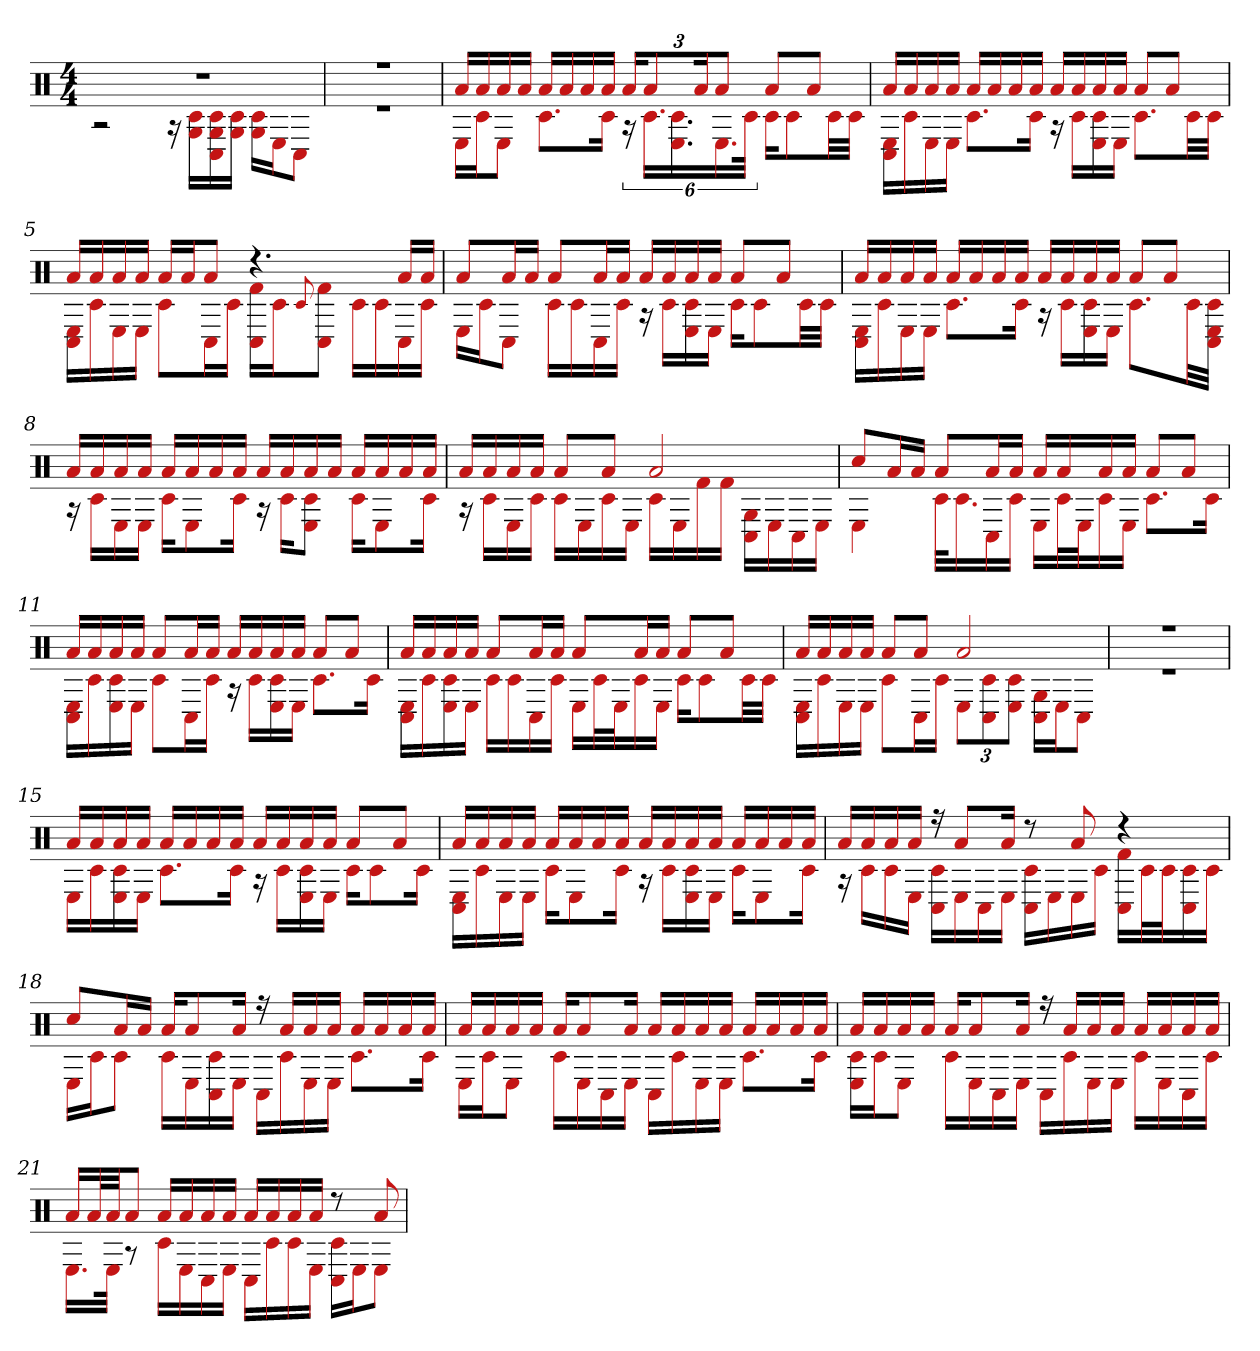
**kern
*part1
*staff1
*clefX
*k[]
*M4/4
=1
*^
1r	2r
.	16r
.	16G 16c#LL
.	16C# 16c# 16G
.	16c# 16GJJ
.	16G 16c#LL
.	16EJ
.	8C#J
=2	=2
1r	1r
=3	=3
16aLL	16ELL
16a	16c#J
16a	8EJ
16aJJ	.
16aLL	8.c#L
16a	.
16a	.
16aJJ	16c#Jk
24aKL	24r
12a	24.c#LL
.	24.E 24.c#
24ak	.
12aJ	24.E
.	48c#JJk
8aL	16c#KL
.	8c#
8aJ	.
.	32c#LL
.	32c#JJJ
=4	=4
16aLL	16C# 16ELL
16a	16c#
16a	16E
16aJJ	16EJJ
16aLL	8.c#L
16a	.
16a	.
16aJJ	16c#Jk
16aLL	16r
16a	16c#LL
16a	16E 16c#
16aJJ	16EJJ
8aL	8.c#L
8aJ	.
.	32c#LL
.	32c#JJJ
=5	=5
16aLL	16C# 16ELL
16a	16c#
16a	16E
16aJJ	16EJJ
16aLL	8c#L
16aJ	.
8aJ	16C#L
.	16c#JJ
4.r	16f# 16C#LL
.	16c#J
.	8qqc#
.	8C# 8f#J
.	16c#LL
.	16c#
16aLL	16C#
16aJJ	16c#JJ
=6	=6
8aL	16ELL
.	16c#J
16aL	8C#J
16aJJ	.
8aL	16c#LL
.	16c#
16aL	16C#
16aJJ	16c#JJ
16aLL	16r
16a	16c#LL
16a	16E 16c#
16aJJ	16EJJ
8aL	16c#KL
.	8c#
8aJ	.
.	32c#LL
.	32c#JJJ
=7	=7
16aLL	16C# 16ELL
16a	16c#
16a	16E
16aJJ	16EJJ
16aLL	8.c#L
16a	.
16a	.
16aJJ	16c#Jk
16aLL	16r
16a	16c#LL
16a	16E 16c#
16aJJ	16EJJ
8aL	8.c#L
8aJ	.
.	32c#LL
.	32c# 32C# 32EJJJ
=8	=8
16aLL	16r
16a	16c#LL
16a	16E
16aJJ	16EJJ
16aLL	16c#KL
16a	8E
16a	.
16aJJ	16c#Jk
16aLL	16r
16a	16c#KL
16a	8E 8c#J
16aJJ	.
16aLL	16c#KL
16a	8E
16a	.
16aJJ	16c#Jk
=9	=9
16aLL	16r
16a	16c#LL
16a	16E
16aJJ	16c#JJ
8aL	16c#LL
.	16E
8aJ	16c#
.	16EJJ
2a	16c#LL
.	16E
.	16f#
.	16f#JJ
.	16C# 16GLL
.	16E
.	16C#
.	16EJJ
=10	=10
8cc#L	4E
16aL	.
16aJJ	.
8aL	32c#KLL
.	16.c#
16aL	16C#
16aJJ	16c#JJ
16aLL	16ELL
16a	32c#L
.	32EJ
16a	16c#
16aJJ	16EJJ
8aL	8.c#L
8aJ	.
.	16c#Jk
=11	=11
16aLL	16C# 16ELL
16a	16c#
16a	16c# 16E
16aJJ	16EJJ
8aL	8c#L
16aL	16C#L
16aJJ	16c#JJ
16aLL	16r
16a	16c#LL
16a	16E 16c#
16aJJ	16EJJ
8aL	8.c#L
8aJ	.
.	16c#Jk
=12	=12
16aLL	16C# 16ELL
16a	16c#
16a	16E 16c#
16aJJ	16EJJ
8aL	16c#LL
.	16c#
16aL	16C#
16aJJ	16c#JJ
8aL	16ELL
.	32c#L
.	32EJ
16aL	16c#
16aJJ	16EJJ
8aL	16c#KL
.	8c#
8aJ	.
.	32c#LL
.	32c#JJJ
=13	=13
16aLL	16C# 16ELL
16a	16c#
16a	16E
16aJJ	16EJJ
8aL	8c#L
8aJ	16C#L
.	16c#JJ
2a	12EL
.	12c# 12C#
.	12c# 12EJ
.	16C# 16GLL
.	16EJ
.	8C#J
=14	=14
1r	1r
=15	=15
16aLL	16ELL
16a	16c#
16a	16E 16c#
16aJJ	16EJJ
16aLL	8.c#L
16a	.
16a	.
16aJJ	16c#Jk
16aLL	16r
16a	16c#LL
16a	16E 16c#
16aJJ	16EJJ
8aL	16c#KL
.	8c#
8aJ	.
.	16c#Jk
=16	=16
16aLL	16C# 16ELL
16a	16c#
16a	16E
16aJJ	16EJJ
16aLL	16c#KL
16a	8E
16a	.
16aJJ	16c#Jk
16aLL	16r
16a	16c#LL
16a	16c# 16E
16aJJ	16EJJ
16aLL	16c#KL
16a	8E
16a	.
16aJJ	16c#Jk
=17	=17
16aLL	16r
16a	16c#LL
16a	16c#
16aJJ	16EJJ
16r	16C# 16c#LL
8aL	16E
.	16C#
16aJk	16EJJ
8r	16C# 16c#LL
.	16E
8a	16E
.	16c#JJ
4r	16C# 16f#LL
.	32c#L
.	32c#J
.	16C# 16c#
.	16c#JJ
=18	=18
8cc#L	16ELL
.	16c#J
16aL	8c#J
16aJJ	.
16aKL	16c#LL
8a	16E
.	16C# 16c#
16aJk	16EJJ
16r	16C#LL
16aLL	16c#
16a	16E
16aJJ	16EJJ
16aLL	8.c#L
16a	.
16a	.
16aJJ	16c#Jk
=19	=19
16aLL	16ELL
16a	16c#J
16a	8EJ
16aJJ	.
16aKL	16c#LL
8a	16E
.	16C#
16aJk	16EJJ
16aLL	16C#LL
16a	16c#
16a	16E
16aJJ	16EJJ
16aLL	8.c#L
16a	.
16a	.
16aJJ	16c#Jk
=20	=20
16aLL	16E 16c#LL
16a	16c#J
16a	8EJ
16aJJ	.
16aKL	16c#LL
8a	16E
.	16C#
16aJk	16EJJ
16r	16C#LL
16aLL	16c#
16a	16E
16aJJ	16EJJ
16aLL	16c#LL
16a	16E
16a	16C#
16aJJ	16c#JJ
=21	=21
16aLL	16.ELL
32aL	.
32aJJ	32EJJk
8aJ	8r
16aLL	16c#LL
16a	16E
16a	16C#
16aJJ	16EJJ
16aLL	16C#LL
16a	16c#
16a	16c#
16aJJ	16EJJ
8r	16C# 16c#LL
.	16EJ
8a	8EJ
*v	*v
=
*-
